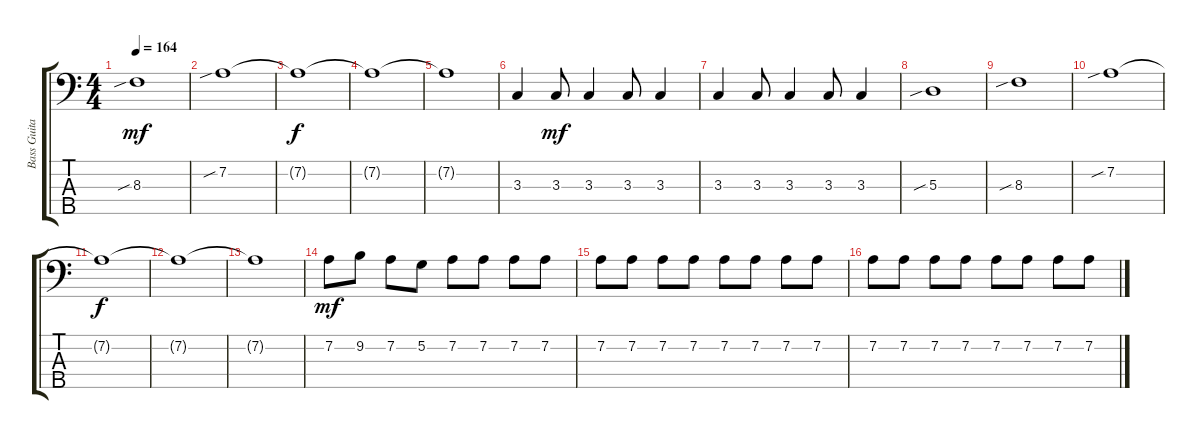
\track ("Bass Guitar" "Bass Guita") {instrument electricbassfinger}
\staff {score tabs}
\tuning (G2 D2 A1 E1 B0) {hide}
\ts (4 4)
\tempo 164
\clef f4
\ks c
8.3{sib}.1{dy mf} |
7.2{sib}.1 |
7.2{t}.1{dy f} |
7.2{t}.1 |
7.2{t}.1 |
3.3.4 3.3.8{dy mf} 3.3.4 3.3.8 3.3.4 |
3.3.4 3.3.8 3.3.4 3.3.8 3.3.4 |
5.3{sib}.1 |
8.3{sib}.1 |
7.2{sib}.1 |
7.2{t}.1{dy f} |
7.2{t}.1 |
7.2{t}.1 |
7.2.8{dy mf} 9.2.8 7.2.8 5.2.8 7.2.8 7.2.8 7.2.8 7.2.8 |
7.2.8 7.2.8 7.2.8 7.2.8 7.2.8 7.2.8 7.2.8 7.2.8 |
7.2.8 7.2.8 7.2.8 7.2.8 7.2.8 7.2.8 7.2.8 7.2.8
